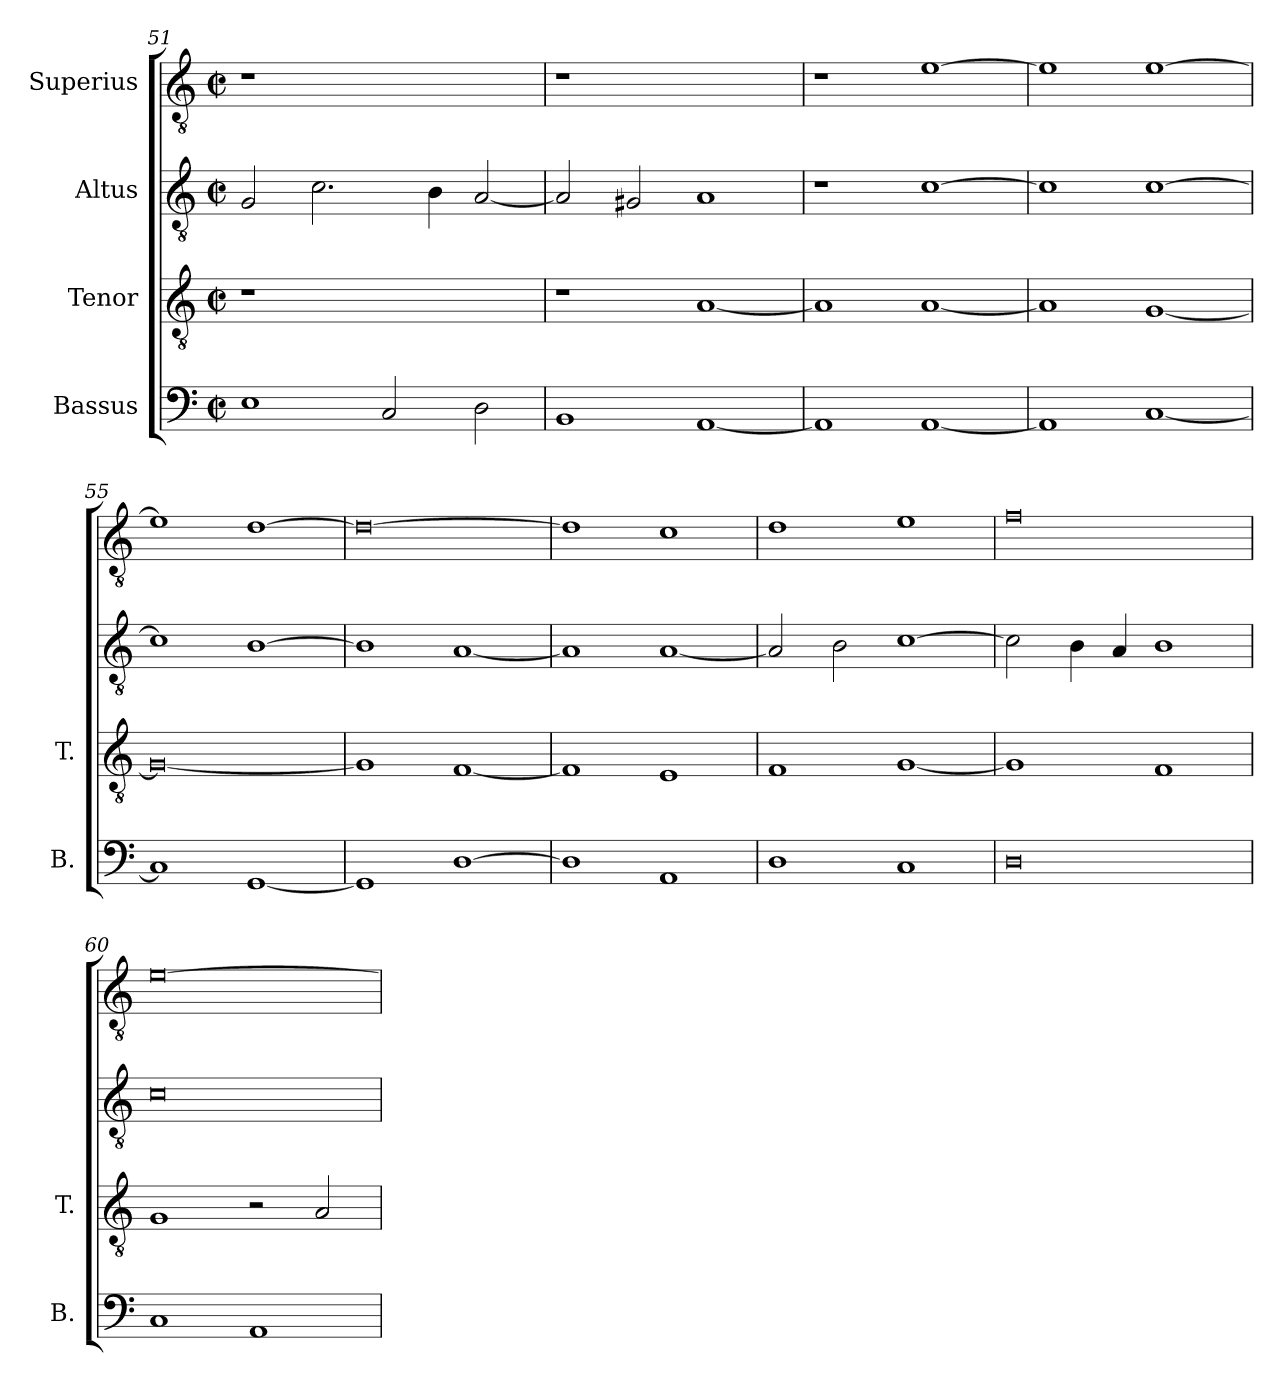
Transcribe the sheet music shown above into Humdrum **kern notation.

**kern	**kern	**kern	**kern
*part4	*part3	*part2	*part1
*staff4	*staff3	*staff2	*staff1
*I"Bassus	*I"Tenor	*I"Altus	*I"Superius
*I'B.	*I'T.	*	*
*clefF4	*clefGv2	*clefGv2	*clefGv2
*	*ITrd7c12	*ITrd7c12	*ITrd7c12
*k[]	*k[]	*k[]	*k[]
*C:	*C:	*C:	*C:
*M2/2	*M2/2	*M2/2	*M2/2
*met(c|)	*met(c|)	*met(c|)	*met(c|)
=51	=51	=51	=51
!	!LO:N:vis=1	!	!LO:N:vis=1
1Ei	1r	2GGi/	1r
.	.	2.Ci\	.
2Ci/	1ryy	.	1ryy
.	.	4BBi\	.
2Di\	.	[<2AAi/	.
!!LO:PB:g=z
=52	=52	=52	=52
!	!	!	!LO:N:vis=1
1BBi	1r	2AAi/]	1r
.	.	2GG#Xi/	.
[<1AAi	[<1AAi	1AAi	1ryy
=53	=53	=53	=53
1AAi]	1AAi]	1r	1r
[<1AAi	[<1AAi	[>1Ci	[>1Ei
=54	=54	=54	=54
1AAi]	1AAi]	1Ci]	1Ei]
[<1Ci	[<1GGi	[>1Ci	[>1Ei
=55	=55	=55	=55
1Ci]	0GGi_<	1Ci]	1Ei]
[<1GGi	.	[>1BBi	[>1Di
=56	=56	=56	=56
1GGi]	1GGi]	1BBi]	0Di_>
[>1Di	[<1FFi	[<1AAi	.
=57	=57	=57	=57
1Di]	1FFi]	1AAi]	1Di]
1AAi	1EEi	[<1AAi	1Ci
!!LO:LB:g=z
=58	=58	=58	=58
1Di	1FFi	2AAi/]	1Di
.	.	2BBi\	.
1Ci	[<1GGi	[>1Ci	1Ei
=59	=59	=59	=59
0Di	1GGi]	2Ci\]	0Fi
.	.	4BBi\	.
.	.	4AAi/	.
.	1FFi	1BBi	.
=60	=60	=60	=60
1Ci	1GGi	0Ci	[>0Ei
1AAi	2r	.	.
.	2AAi/	.	.
=	=	=	=
*-	*-	*-	*-
